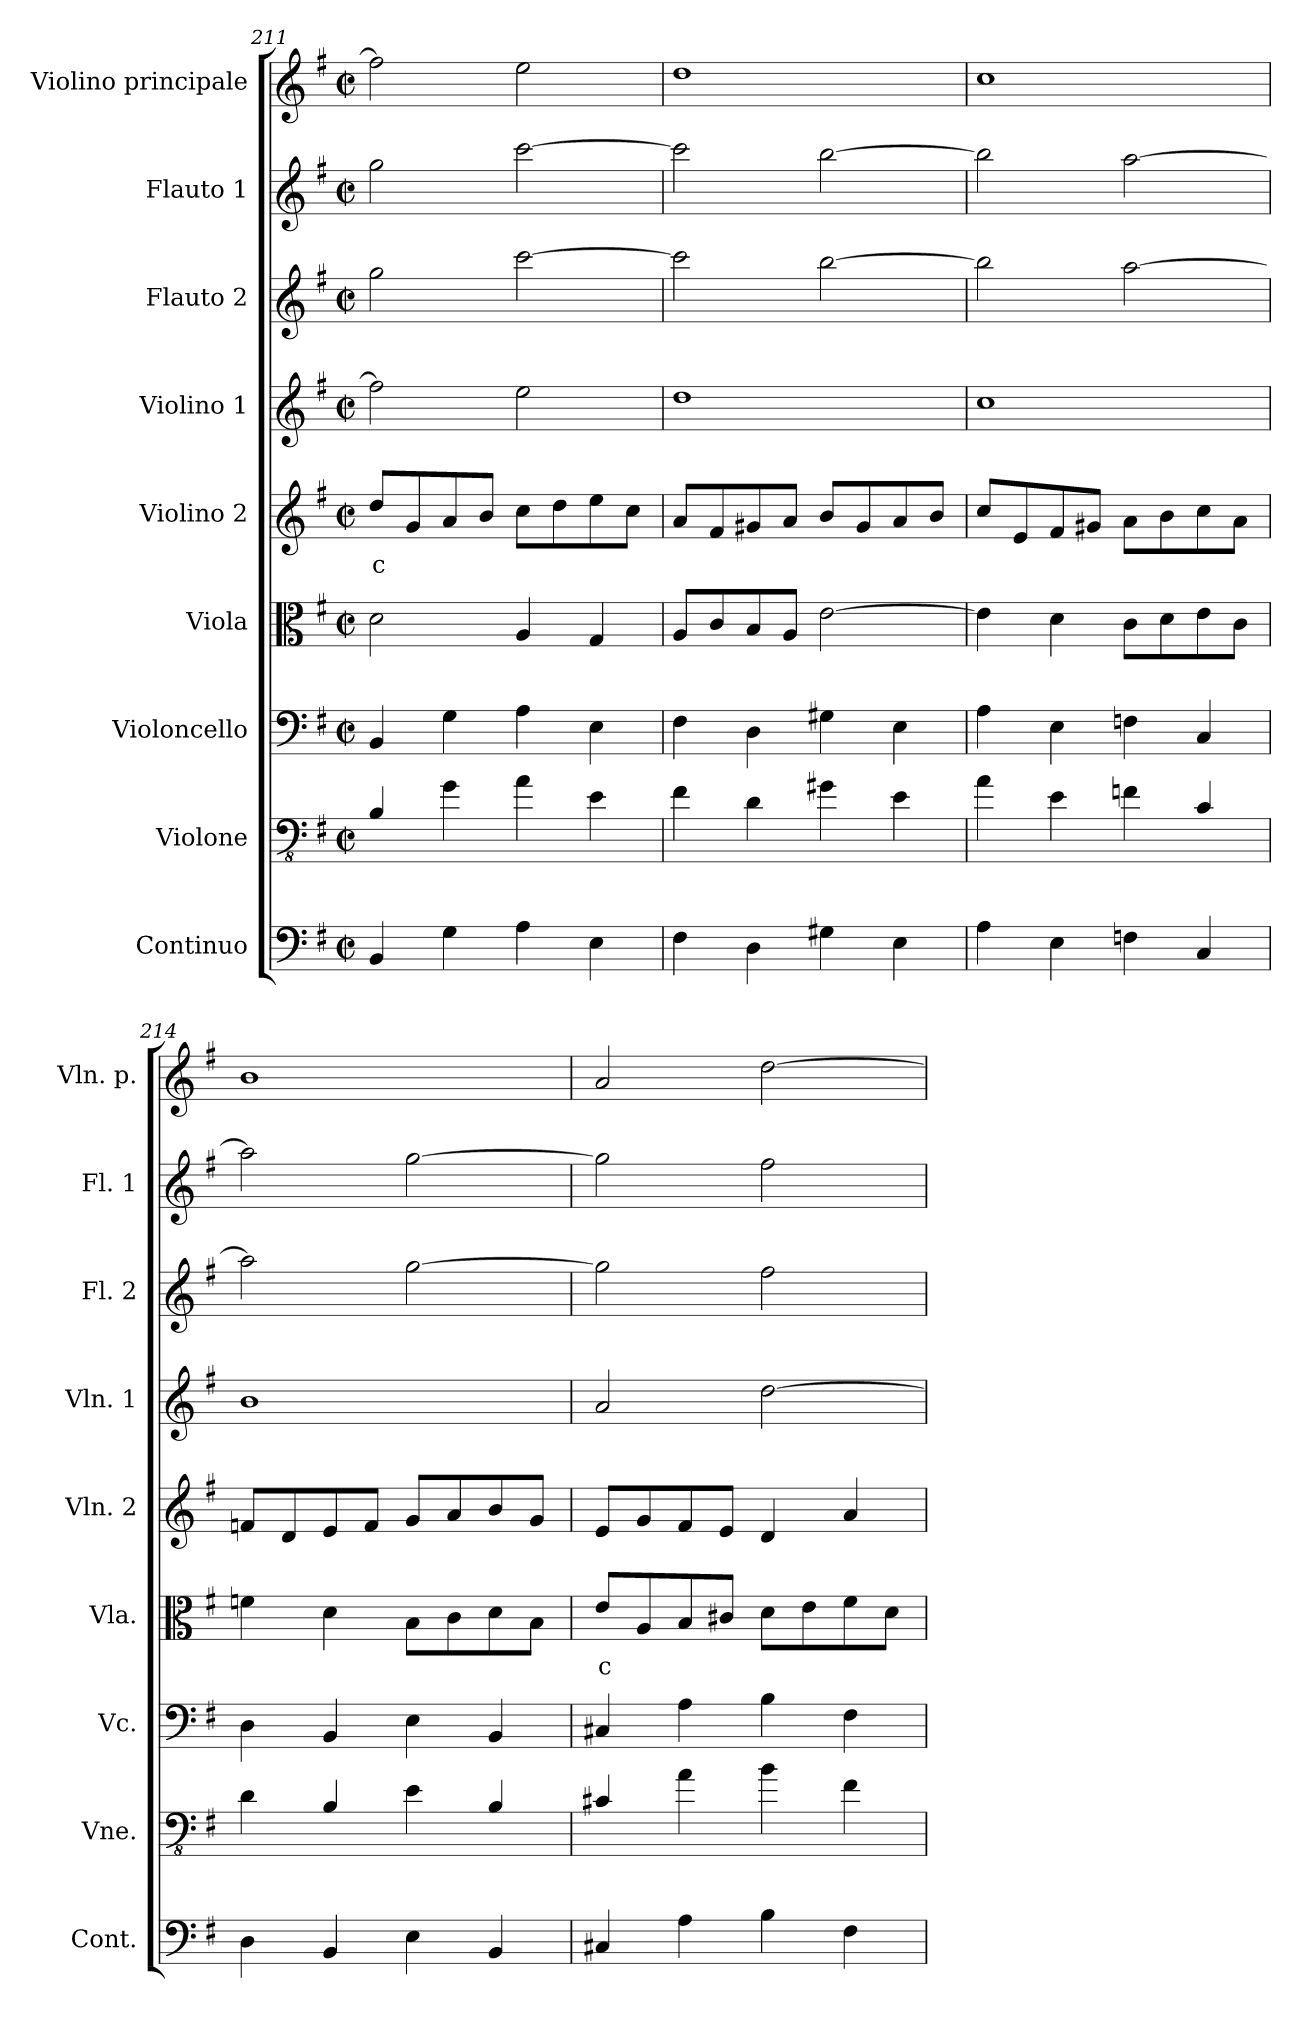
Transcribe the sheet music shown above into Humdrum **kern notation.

**kern	**kern	**kern	**kern	**text	**kern	**text	**kern	**kern	**kern	**kern
*part9	*part8	*part7	*part6	*part6	*part5	*part5	*part4	*part3	*part2	*part1
*staff9	*staff8	*staff7	*staff6	*staff6	*staff5	*staff5	*staff4	*staff3	*staff2	*staff1
*I"Continuo	*I"Violone	*I"Violoncello	*I"Viola	*	*I"Violino 2	*	*I"Violino 1	*I"Flauto 2	*I"Flauto 1	*I"Violino principale
*I'Cont.	*I'Vne.	*I'Vc.	*I'Vla.	*	*I'Vln. 2	*	*I'Vln. 1	*I'Fl. 2	*I'Fl. 1	*I'Vln. p.
*clefF4	*clefFv4	*clefF4	*clefC3	*	*clefG2	*	*clefG2	*clefG2	*clefG2	*clefG2
*	*ITrd7c12	*	*	*	*	*	*	*	*	*
*k[f#]	*k[f#]	*k[f#]	*k[f#]	*	*k[f#]	*	*k[f#]	*k[f#]	*k[f#]	*k[f#]
*M2/2	*M2/2	*M2/2	*M2/2	*	*M2/2	*	*M2/2	*M2/2	*M2/2	*M2/2
*met(c|)	*met(c|)	*met(c|)	*met(c|)	*	*met(c|)	*	*met(c|)	*met(c|)	*met(c|)	*met(c|)
=211	=211	=211	=211	=211	=211	=211	=211	=211	=211	=211
!	!	!	!	!	!	!LO:LY:color=#FF0000	!	!	!	!
4BB/	4BBB/	4BB/	2d\	.	8dd/L	c	2ff#\]	2gg\	2gg\	2ff#\]
.	.	.	.	.	8g/	.	.	.	.	.
4G\	4GG\	4G\	.	.	8a/	.	.	.	.	.
.	.	.	.	.	8b/J	.	.	.	.	.
4A\	4AA\	4A\	4A/	.	8cc\L	.	2ee\	[2ccc\	[2ccc\	2ee\
.	.	.	.	.	8dd\	.	.	.	.	.
4E\	4EE\	4E\	4G/	.	8ee\	.	.	.	.	.
.	.	.	.	.	8cc\J	.	.	.	.	.
=212	=212	=212	=212	=212	=212	=212	=212	=212	=212	=212
4F#\	4FF#\	4F#\	8A/L	.	8a/L	.	1dd	2ccc\]	2ccc\]	1dd
.	.	.	8c/	.	8f#/	.	.	.	.	.
4D\	4DD\	4D\	8B/	.	8g#X/	.	.	.	.	.
.	.	.	8A/J	.	8a/J	.	.	.	.	.
4G#X\	4GG#X\	4G#X\	[2e\	.	8b/L	.	.	[2bb\	[2bb\	.
.	.	.	.	.	8g#/	.	.	.	.	.
4E\	4EE\	4E\	.	.	8a/	.	.	.	.	.
.	.	.	.	.	8b/J	.	.	.	.	.
=213	=213	=213	=213	=213	=213	=213	=213	=213	=213	=213
4A\	4AA\	4A\	4e\]	.	8cc/L	.	1cc	2bb\]	2bb\]	1cc
.	.	.	.	.	8e/	.	.	.	.	.
4E\	4EE\	4E\	4d\	.	8f#/	.	.	.	.	.
.	.	.	.	.	8g#X/J	.	.	.	.	.
4Fn\	4FFn\	4Fn\	8c\L	.	8a\L	.	.	[2aa\	[2aa\	.
.	.	.	8d\	.	8b\	.	.	.	.	.
4C/	4CC/	4C/	8e\	.	8cc\	.	.	.	.	.
.	.	.	8c\J	.	8a\J	.	.	.	.	.
=214	=214	=214	=214	=214	=214	=214	=214	=214	=214	=214
4D\	4DD\	4D\	4fn\	.	8fn/L	.	1b	2aa\]	2aa\]	1b
.	.	.	.	.	8d/	.	.	.	.	.
4BB/	4BBB/	4BB/	4d\	.	8e/	.	.	.	.	.
.	.	.	.	.	8f/J	.	.	.	.	.
4E\	4EE\	4E\	8B\L	.	8g/L	.	.	[2gg\	[2gg\	.
.	.	.	8c\	.	8a/	.	.	.	.	.
4BB/	4BBB/	4BB/	8d\	.	8b/	.	.	.	.	.
.	.	.	8B\J	.	8g/J	.	.	.	.	.
=215	=215	=215	=215	=215	=215	=215	=215	=215	=215	=215
!	!	!	!	!LO:LY:color=#FF0000	!	!	!	!	!	!
4C#X/	4CC#X/	4C#X/	8e/L	c	8e/L	.	2a/	2gg\]	2gg\]	2a/
.	.	.	8A/	.	8g/	.	.	.	.	.
4A\	4AA\	4A\	8B/	.	8f#/	.	.	.	.	.
.	.	.	8c#X/J	.	8e/J	.	.	.	.	.
4B\	4BB\	4B\	8d\L	.	4d/	.	[2dd\	2ff#\	2ff#\	[2dd\
.	.	.	8e\	.	.	.	.	.	.	.
4F#\	4FF#\	4F#\	8f#\	.	4a/	.	.	.	.	.
.	.	.	8d\J	.	.	.	.	.	.	.
=	=	=	=	=	=	=	=	=	=	=
*-	*-	*-	*-	*-	*-	*-	*-	*-	*-	*-
